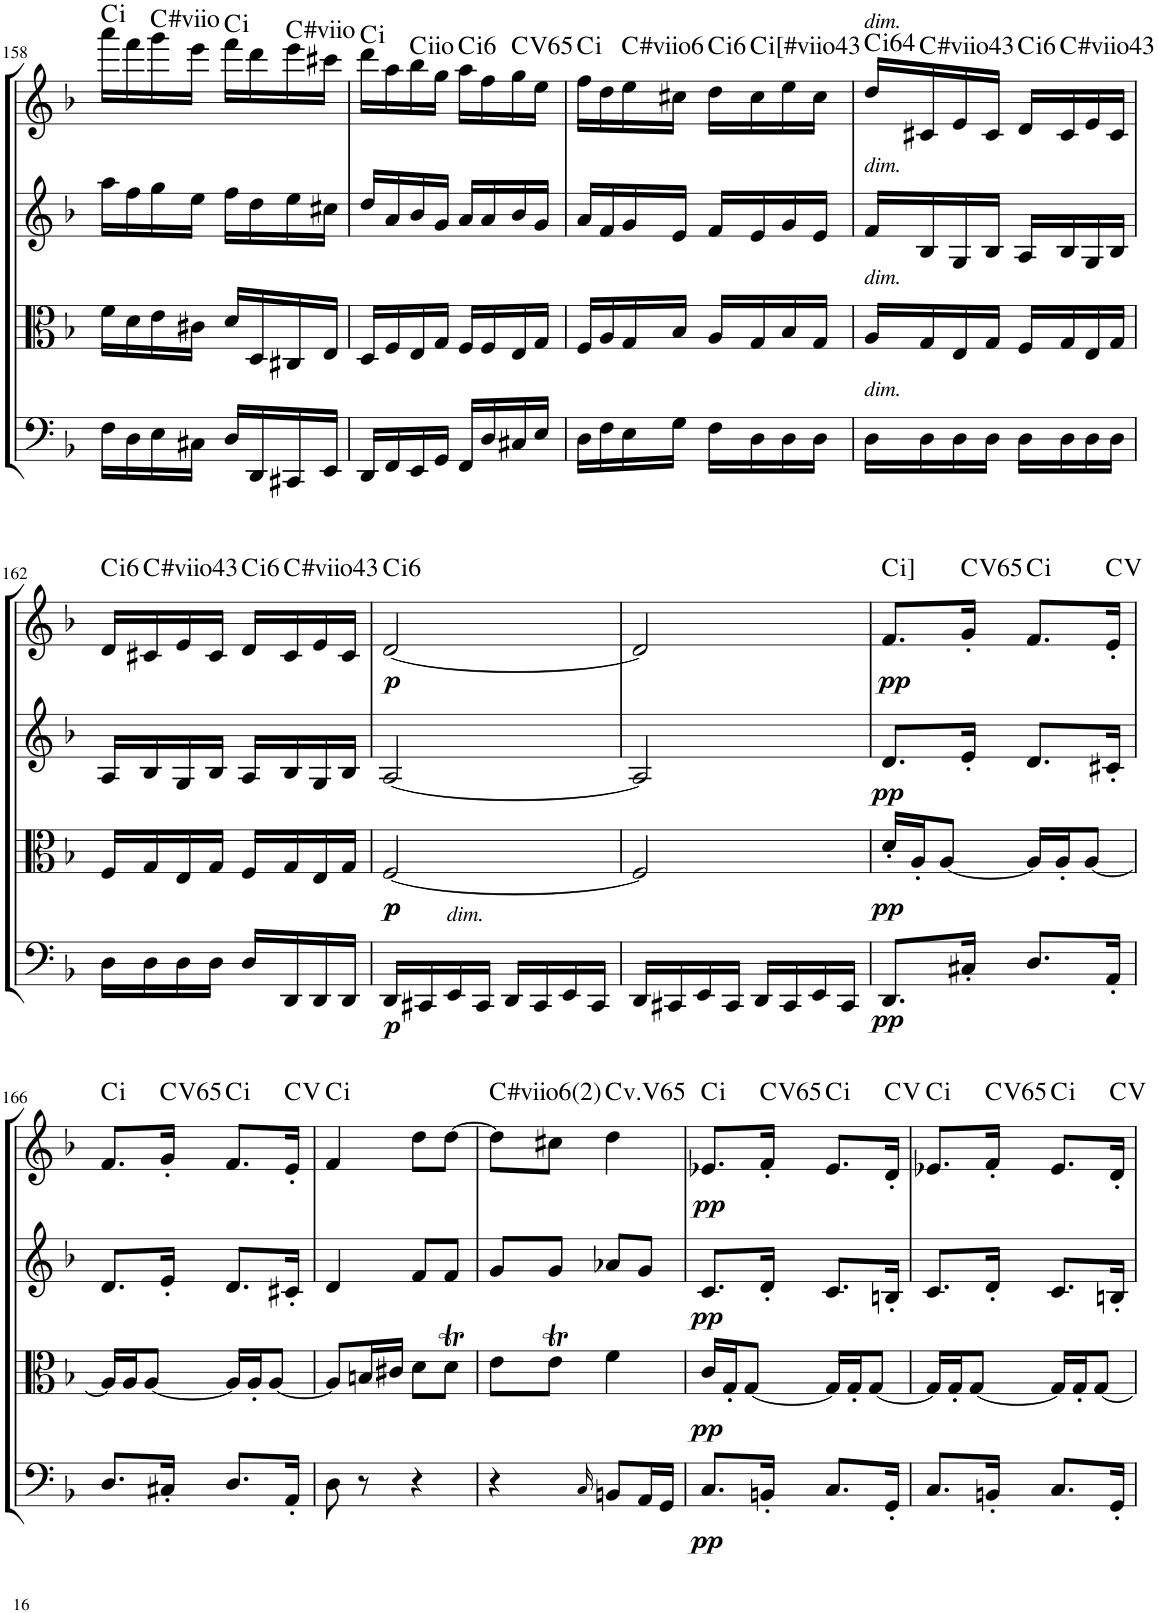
**kern	**dynam	**kern	**dynam	**kern	**dynam	**kern	**dynam	**harte
*part4	*part4	*part3	*part3	*part2	*part2	*part1	*part1	*part1
*staff4	*staff4	*staff3	*staff3	*staff2	*staff2	*staff1	*staff1	*
*I"Cello	*	*I"Viola	*	*I"2nd Violin	*	*I"1st Violin	*	*
*	*	*I'Vla	*	*I'Vln	*	*I'Vln	*	*
!!LO:PB:g=z
*clefF4	*	*clefC3	*	*clefG2	*	*clefG2	*	*
*k[b-]	*	*k[b-]	*	*k[b-]	*	*k[b-]	*	*
*F:	*	*F:	*	*F:	*	*F:	*	*
*M2/4	*	*M2/4	*	*M2/4	*	*M2/4	*	*
=158	=158	=158	=158	=158	=158	=158	=158	=158
!	!	!	!	!	!	!	!	!LO:H:kt=i
16F\LL	.	16f\LL	.	16aa\LL	.	16aaa\LL	.	.
16D\	.	16d\	.	16ff\	.	16fff\	.	.
!	!	!	!	!	!	!	!	!LO:H:kt=#viio
16E\	.	16e\	.	16gg\	.	16ggg\	.	.
16C#X\JJ	.	16c#X\JJ	.	16ee\JJ	.	16eee\JJ	.	.
!	!	!	!	!	!	!	!	!LO:H:kt=i
16D/LL	.	16d/LL	.	16ff\LL	.	16fff\LL	.	.
16DD/	.	16D/	.	16dd\	.	16ddd\	.	.
!	!	!	!	!	!	!	!	!LO:H:kt=#viio
16CC#X/	.	16C#X/	.	16ee\	.	16eee\	.	.
16EE/JJ	.	16E/JJ	.	16cc#X\JJ	.	16ccc#X\JJ	.	.
=159	=159	=159	=159	=159	=159	=159	=159	=159
!	!	!	!	!	!	!	!	!LO:H:kt=i
16DD/LL	.	16D/LL	.	16dd/LL	.	16ddd\LL	.	.
16FF/	.	16F/	.	16a/	.	16aa\	.	.
!	!	!	!	!	!	!	!	!LO:H:kt=iio
16EE/	.	16E/	.	16b-/	.	16bb-\	.	.
16GG/JJ	.	16G/JJ	.	16g/JJ	.	16gg\JJ	.	.
!	!	!	!	!	!	!	!	!LO:H:kt=i
16FF/LL	.	16F/LL	.	16a/LL	.	16aa\LL	.	.
16D/	.	16F/	.	16a/	.	16ff\	.	.
!	!	!	!	!	!	!	!	!LO:H:kt=65
16C#X/	.	16E/	.	16b-/	.	16gg\	.	C:maj
16E/JJ	.	16G/JJ	.	16g/JJ	.	16ee\JJ	.	.
=160	=160	=160	=160	=160	=160	=160	=160	=160
!	!	!	!	!	!	!	!	!LO:H:kt=i
16D\LL	.	16F/LL	.	16a/LL	.	16ff\LL	.	.
16F\	.	16A/	.	16f/	.	16dd\	.	.
!	!	!	!	!	!	!	!	!LO:H:kt=#viio
16E\	.	16G/	.	16g/	.	16ee\	.	.
16G\JJ	.	16B-/JJ	.	16e/JJ	.	16cc#X\JJ	.	.
!	!	!	!	!	!	!	!	!LO:H:kt=i
16F\LL	.	16A/LL	.	16f/LL	.	16dd\LL	.	.
!	!	!	!	!	!	!	!	!LO:H:kt=i
16D\	.	16G/	.	16e/	.	16cc#\	.	.
16D\	.	16B-/	.	16g/	.	16ee\	.	.
16D\JJ	.	16G/JJ	.	16e/JJ	.	16cc#\JJ	.	.
=161	=161	=161	=161	=161	=161	=161	=161	=161
!	!	!	!	!	!	!LO:TX:a:i:t=dim.	!	!
!	!	!	!	!LO:TX:a:i:t=dim.	!	!	!	!
!	!	!LO:TX:a:i:t=dim.	!	!	!	!	!	!
!LO:TX:a:i:t=dim.	!	!	!	!	!	!	!	!LO:H:kt=i
16D\LL	.	16A/LL	.	16f/LL	.	16dd/LL	.	.
!	!	!	!	!	!	!	!	!LO:H:kt=#viio
16D\	.	16G/	.	16B-/	.	16c#X/	.	.
16D\	.	16E/	.	16G/	.	16e/	.	.
16D\JJ	.	16G/JJ	.	16B-/JJ	.	16c#/JJ	.	.
!	!	!	!	!	!	!	!	!LO:H:kt=i
16D\LL	.	16F/LL	.	16A/LL	.	16d/LL	.	.
!	!	!	!	!	!	!	!	!LO:H:kt=#viio
16D\	.	16G/	.	16B-/	.	16c#/	.	.
16D\	.	16E/	.	16G/	.	16e/	.	.
16D\JJ	.	16G/JJ	.	16B-/JJ	.	16c#/JJ	.	.
!!LO:LB:g=z
=162	=162	=162	=162	=162	=162	=162	=162	=162
!	!	!	!	!	!	!	!	!LO:H:kt=i
16D\LL	.	16F/LL	.	16A/LL	.	16d/LL	.	.
!	!	!	!	!	!	!	!	!LO:H:kt=#viio
16D\	.	16G/	.	16B-/	.	16c#X/	.	.
16D\	.	16E/	.	16G/	.	16e/	.	.
16D\JJ	.	16G/JJ	.	16B-/JJ	.	16c#/JJ	.	.
!	!	!	!	!	!	!	!	!LO:H:kt=i
16D/LL	.	16F/LL	.	16A/LL	.	16d/LL	.	.
!	!	!	!	!	!	!	!	!LO:H:kt=#viio
16DD/	.	16G/	.	16B-/	.	16c#/	.	.
16DD/	.	16E/	.	16G/	.	16e/	.	.
16DD/JJ	.	16G/JJ	.	16B-/JJ	.	16c#/JJ	.	.
=163	=163	=163	=163	=163	=163	=163	=163	=163
!	!LO:DY:b	!	!LO:DY:b	!	!	!	!	!
!	!	!	!LO:DY:n=1:b	!	!	!	!LO:DY:b	!LO:H:kt=i
16DD/LL	p	[2F/	p p	[2A/	.	[2d/	p	.
16CC#X/	.	.	.	.	.	.	.	.
!LO:TX:a:i:t=dim.	!	!	!	!	!	!	!	!
16EE/	.	.	.	.	.	.	.	.
16CC#/JJ	.	.	.	.	.	.	.	.
16DD/LL	.	.	.	.	.	.	.	.
16CC#/	.	.	.	.	.	.	.	.
16EE/	.	.	.	.	.	.	.	.
16CC#/JJ	.	.	.	.	.	.	.	.
=164	=164	=164	=164	=164	=164	=164	=164	=164
16DD/LL	.	2F/]	.	2A/]	.	2d/]	.	.
16CC#X/	.	.	.	.	.	.	.	.
16EE/	.	.	.	.	.	.	.	.
16CC#/JJ	.	.	.	.	.	.	.	.
16DD/LL	.	.	.	.	.	.	.	.
16CC#/	.	.	.	.	.	.	.	.
16EE/	.	.	.	.	.	.	.	.
16CC#/JJ	.	.	.	.	.	.	.	.
=165	=165	=165	=165	=165	=165	=165	=165	=165
!	!LO:DY:b	!	!LO:DY:b	!	!LO:DY:b	!	!LO:DY:b	!LO:H:kt=i
8.DD/L	pp	16d'/LL	pp	8.d/L	pp	8.f/L	pp	.
.	.	16A'/J	.	.	.	.	.	.
.	.	[8A/J	.	.	.	.	.	.
!	!	!	!	!	!	!	!	!LO:H:kt=65
16C#X'/Jk	.	.	.	16e'/Jk	.	16g'/Jk	.	C:maj
!	!	!	!	!	!	!	!	!LO:H:kt=i
8.D/L	.	16A/LL]	.	8.d/L	.	8.f/L	.	.
.	.	16A'/J	.	.	.	.	.	.
.	.	[8A/J	.	.	.	.	.	.
16AA'/Jk	.	.	.	16c#X'/Jk	.	16e'/Jk	.	C:maj
!!LO:LB:g=z
=166	=166	=166	=166	=166	=166	=166	=166	=166
!	!	!	!	!	!	!	!	!LO:H:kt=i
8.D/L	.	16A/LL]	.	8.d/L	.	8.f/L	.	.
.	.	16A/J	.	.	.	.	.	.
.	.	[8A/J	.	.	.	.	.	.
!	!	!	!	!	!	!	!	!LO:H:kt=65
16C#X'/Jk	.	.	.	16e'/Jk	.	16g'/Jk	.	C:maj
!	!	!	!	!	!	!	!	!LO:H:kt=i
8.D/L	.	16A/LL]	.	8.d/L	.	8.f/L	.	.
.	.	16A'/J	.	.	.	.	.	.
.	.	[8A/J	.	.	.	.	.	.
16AA'/Jk	.	.	.	16c#X'/Jk	.	16e'/Jk	.	C:maj
=167	=167	=167	=167	=167	=167	=167	=167	=167
!	!	!	!	!	!	!	!	!LO:H:kt=i
8D\	.	8A/L]	.	4d/	.	4f/	.	.
8r	.	16Bn/L	.	.	.	.	.	.
.	.	16c#X/JJ	.	.	.	.	.	.
4r	.	8d\L	.	8f/L	.	8dd\L	.	.
.	.	8dT\J	.	8f/J	.	[8dd\J	.	.
=168	=168	=168	=168	=168	=168	=168	=168	=168
!	!	!	!	!	!	!	!	!LO:H:kt=#viio
4r	.	8e\L	.	8g/L	.	8dd\L]	.	.
.	.	8et\J	.	8g/J	.	8cc#X\J	.	.
16qC/	.	.	.	.	.	.	.	.
!	!	!	!	!	!	!	!	!LO:H:kt=65
8BBn/L	.	4f\	.	8a-X/L	.	4dd\	.	C:maj
16AA/L	.	.	.	8g/J	.	.	.	.
16GG/JJ	.	.	.	.	.	.	.	.
=169	=169	=169	=169	=169	=169	=169	=169	=169
!	!LO:DY:b	!	!LO:DY:b	!	!LO:DY:b	!	!LO:DY:b	!LO:H:kt=i
8.C/L	pp	16c/LL	pp	8.c/L	pp	8.e-X/L	pp	.
.	.	16G'/J	.	.	.	.	.	.
.	.	[8G/J	.	.	.	.	.	.
!	!	!	!	!	!	!	!	!LO:H:kt=65
16BBn'/Jk	.	.	.	16d'/Jk	.	16f'/Jk	.	C:maj
!	!	!	!	!	!	!	!	!LO:H:kt=i
8.C/L	.	16G/LL]	.	8.c/L	.	8.e-/L	.	.
.	.	16G'/J	.	.	.	.	.	.
.	.	[8G/J	.	.	.	.	.	.
16GG'/Jk	.	.	.	16Bn'/Jk	.	16d'/Jk	.	C:maj
=170	=170	=170	=170	=170	=170	=170	=170	=170
!	!	!	!	!	!	!	!	!LO:H:kt=i
8.C/L	.	16G/LL]	.	8.c/L	.	8.e-X/L	.	.
.	.	16G'/J	.	.	.	.	.	.
.	.	[8G/J	.	.	.	.	.	.
!	!	!	!	!	!	!	!	!LO:H:kt=65
16BBn'/Jk	.	.	.	16d'/Jk	.	16f'/Jk	.	C:maj
!	!	!	!	!	!	!	!	!LO:H:kt=i
8.C/L	.	16G/LL]	.	8.c/L	.	8.e-/L	.	.
.	.	16G'/J	.	.	.	.	.	.
.	.	[8G/J	.	.	.	.	.	.
16GG'/Jk	.	.	.	16Bn'/Jk	.	16d'/Jk	.	C:maj
=	=	=	=	=	=	=	=	=
*-	*-	*-	*-	*-	*-	*-	*-	*-
